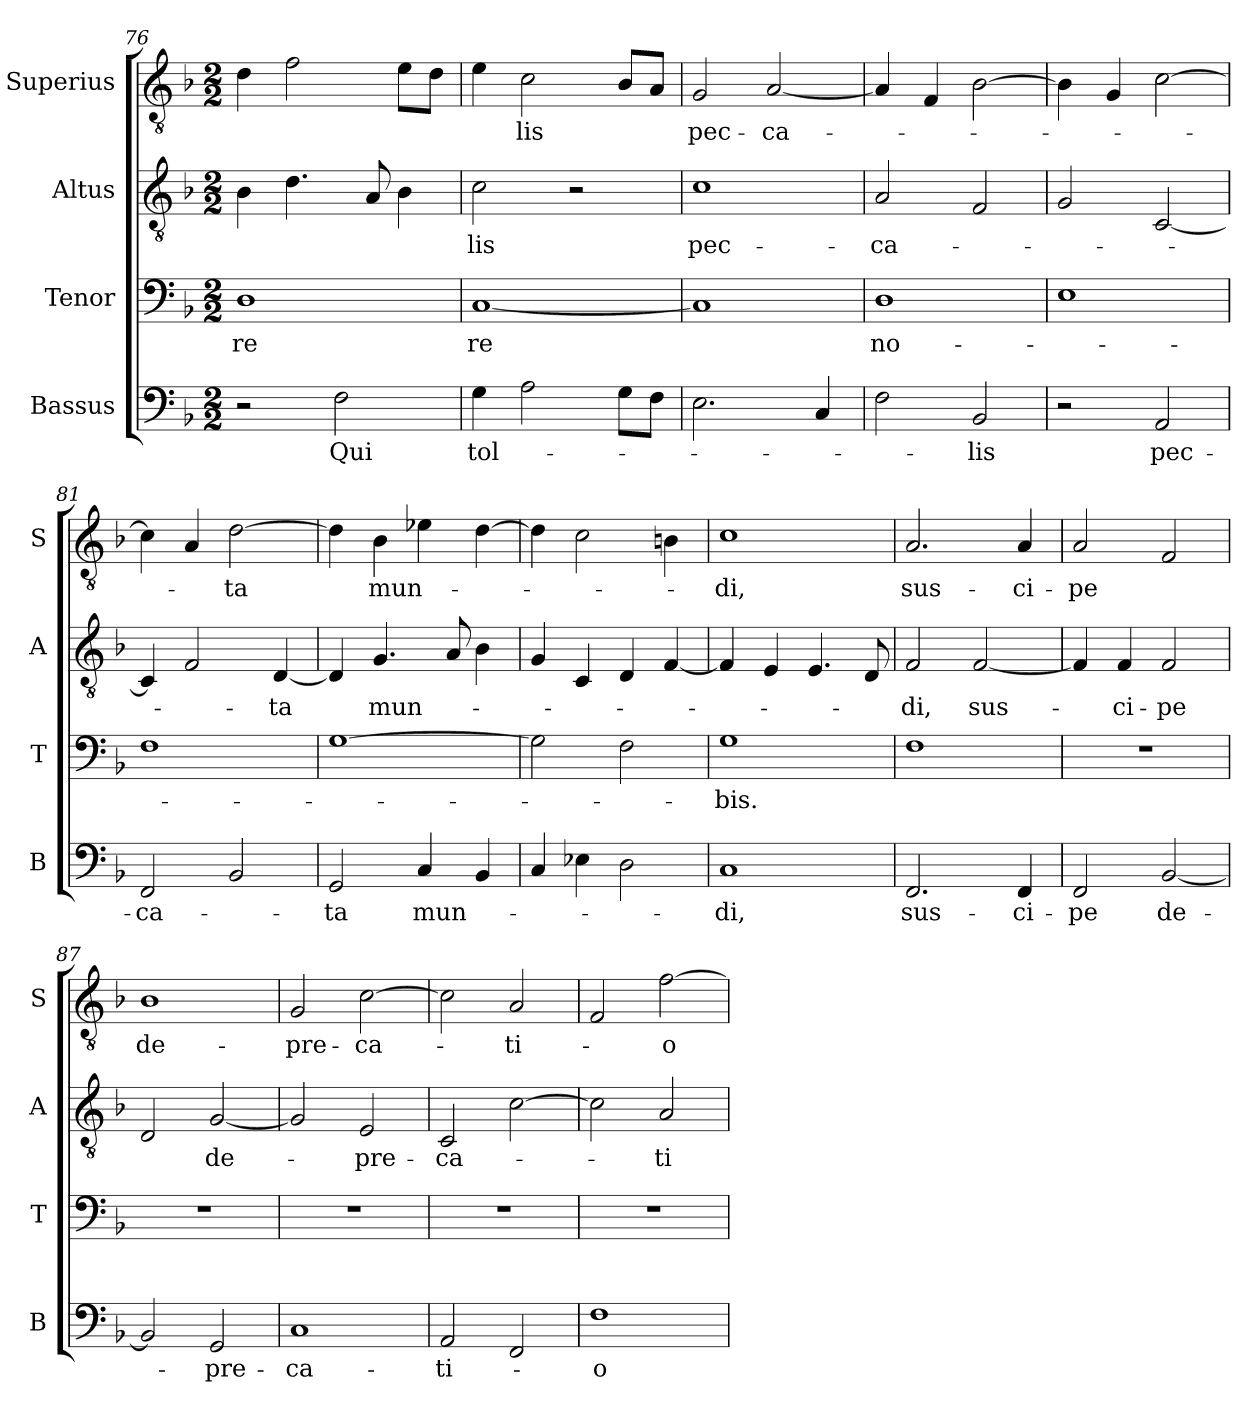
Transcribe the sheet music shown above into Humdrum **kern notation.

**kern	**text	**kern	**text	**kern	**text	**kern	**text
*part4	*part4	*part3	*part3	*part2	*part2	*part1	*part1
*staff4	*staff4	*staff3	*staff3	*staff2	*staff2	*staff1	*staff1
*I"Bassus	*	*I"Tenor	*	*I"Altus	*	*I"Superius	*
*I'B	*	*I'T	*	*I'A	*	*I'S	*
*clefF4	*	*clefF4	*	*clefGv2	*	*clefGv2	*
*k[b-]	*	*k[b-]	*	*k[b-]	*	*k[b-]	*
*d:	*	*d:	*	*d:	*	*d:	*
*M2/2	*	*M2/2	*	*M2/2	*	*M2/2	*
=76	=76	=76	=76	=76	=76	=76	=76
2r	.	1D	re	4B-	.	4d	.
.	.	.	.	4.d	.	2f	.
2F	Qui	.	.	.	.	.	.
.	.	.	.	8A	.	.	.
.	.	.	.	4B-	.	8eL	.
.	.	.	.	.	.	8dJ	.
=77	=77	=77	=77	=77	=77	=77	=77
!	!LO:LY:i	!	!	!	!	!	!
4G	tol-	[1C	re	2c	-lis	4e	.
2A	.	.	.	.	.	2c	-lis
.	.	.	.	2r	.	.	.
8GL	.	.	.	.	.	8B-L	.
8FJ	.	.	.	.	.	8AJ	.
=78	=78	=78	=78	=78	=78	=78	=78
2.E	.	1C]	.	1c	pec-	2G	pec-
.	.	.	.	.	.	[2A	-ca-
4C	.	.	.	.	.	.	.
=79	=79	=79	=79	=79	=79	=79	=79
2F	.	1D	no-	2A	-ca-	4A]	.
.	.	.	.	.	.	4F	.
!	!LO:LY:i	!	!	!	!	!	!
2BB-	-lis	.	.	2F	.	[2B-	.
=80	=80	=80	=80	=80	=80	=80	=80
2r	.	1E	.	2G	.	4B-]	.
.	.	.	.	.	.	4G	.
2AA	pec-	.	.	[2C	.	[2c	.
=81	=81	=81	=81	=81	=81	=81	=81
2FF	-ca-	1F	.	4C]	.	4c]	.
.	.	.	.	2F	.	4A	.
2BB-	.	.	.	.	.	[2d	-ta
.	.	.	.	[4D	-ta	.	.
=82	=82	=82	=82	=82	=82	=82	=82
2GG	-ta	[1G	.	4D]	.	4d]	.
.	.	.	.	4.G	mun-	4B-	mun-
4C	mun-	.	.	.	.	4e-X	.
.	.	.	.	8A	.	.	.
4BB-	.	.	.	4B-	.	[4d	.
=83	=83	=83	=83	=83	=83	=83	=83
4C	.	2G]	.	4G	.	4d]	.
4E-X	.	.	.	4C	.	2c	.
2D	.	2F	.	4D	.	.	.
.	.	.	.	[4F	.	4Bn	.
=84	=84	=84	=84	=84	=84	=84	=84
1C	-di,	1G	-bis.	4F]	.	1c	-di,
.	.	.	.	4E	.	.	.
.	.	.	.	4.E	.	.	.
.	.	.	.	8D	.	.	.
=85	=85	=85	=85	=85	=85	=85	=85
2.FF	sus-	1F	.	2F	-di,	2.A	sus-
.	.	.	.	[2F	sus-	.	.
4FF	-ci-	.	.	.	.	4A	-ci-
=86	=86	=86	=86	=86	=86	=86	=86
2FF	-pe	1r	.	4F]	.	2A	-pe
.	.	.	.	4F	-ci-	.	.
[2BB-	de-	.	.	2F	-pe	2F	.
=87	=87	=87	=87	=87	=87	=87	=87
2BB-]	.	1r	.	2D	.	1B-	de-
2GG	-pre-	.	.	[2G	de-	.	.
=88	=88	=88	=88	=88	=88	=88	=88
1C	-ca-	1r	.	2G]	.	2G	-pre-
.	.	.	.	2E	-pre-	[2c	-ca-
=89	=89	=89	=89	=89	=89	=89	=89
2AA	-ti-	1r	.	2C	-ca-	2c]	.
2FF	.	.	.	[2c	.	2A	-ti-
=90	=90	=90	=90	=90	=90	=90	=90
1F	-o-	1r	.	2c]	.	2F	.
.	.	.	.	2A	-ti	[2f	-o-
=	=	=	=	=	=	=	=
*-	*-	*-	*-	*-	*-	*-	*-
